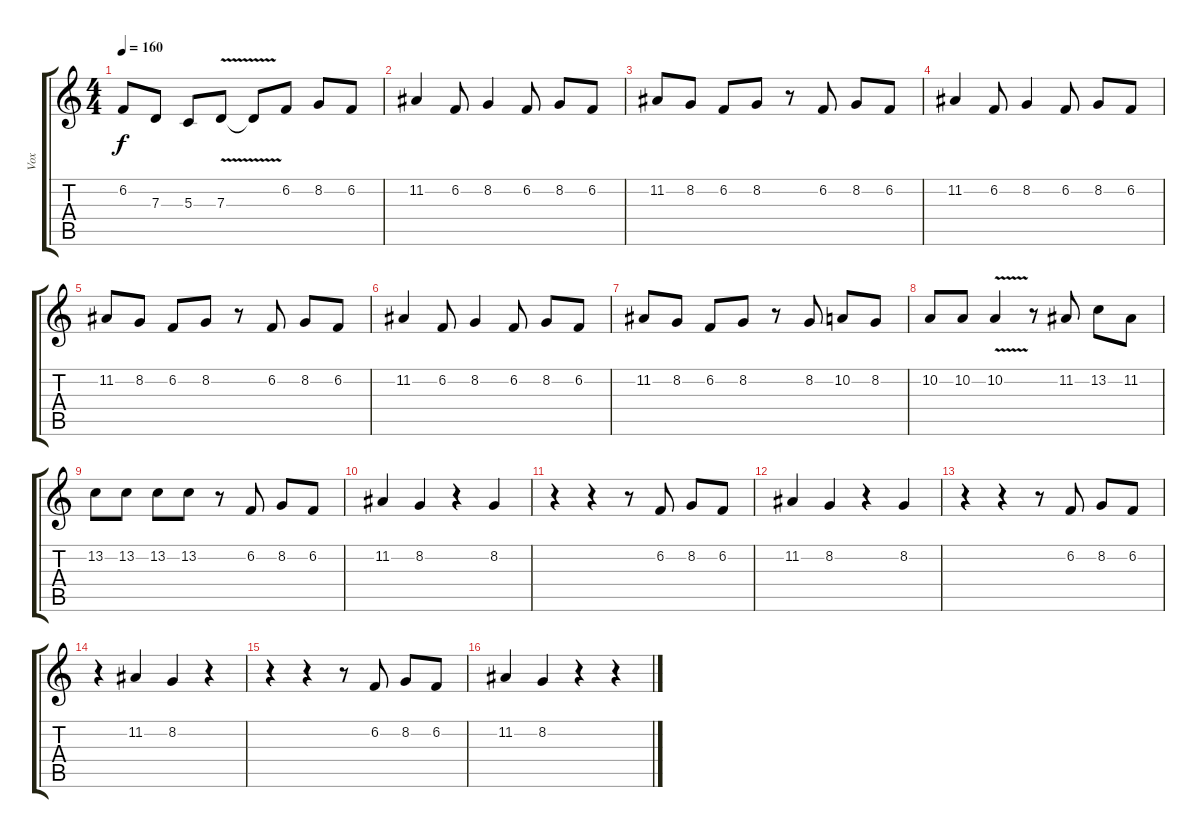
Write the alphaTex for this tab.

\track ("Vox" "Vox") {instrument viola}
\staff {score tabs}
\tuning (E4 B3 G3 D3 A2 E2) {hide}
\ts (4 4)
\tempo 160
\clef g2
\ks c
6.2.8{dy f} 7.3.8 5.3.8 7.3{v}.8 7.3{t}.8 6.2.8 8.2.8 6.2.8 |
11.2.4 6.2.8 8.2.4 6.2.8 8.2.8 6.2.8 |
11.2.8 8.2.8 6.2.8 8.2.8 r.8 6.2.8 8.2.8 6.2.8 |
11.2.4 6.2.8 8.2.4 6.2.8 8.2.8 6.2.8 |
11.2.8 8.2.8 6.2.8 8.2.8 r.8 6.2.8 8.2.8 6.2.8 |
11.2.4 6.2.8 8.2.4 6.2.8 8.2.8 6.2.8 |
11.2.8 8.2.8 6.2.8 8.2.8 r.8 8.2.8 10.2.8 8.2.8 |
10.2.8 10.2.8 10.2{v}.4 r.8 11.2.8 13.2.8 11.2.8 |
13.2.8 13.2.8 13.2.8 13.2.8 r.8 6.2.8 8.2.8 6.2.8 |
11.2.4 8.2.4 r.4 8.2.4 |
r.4 r.4 r.8 6.2.8 8.2.8 6.2.8 |
11.2.4 8.2.4 r.4 8.2.4 |
r.4 r.4 r.8 6.2.8 8.2.8 6.2.8 |
r.4 11.2.4 8.2.4 r.4 |
r.4 r.4 r.8 6.2.8 8.2.8 6.2.8 |
11.2.4 8.2.4 r.4 r.4
